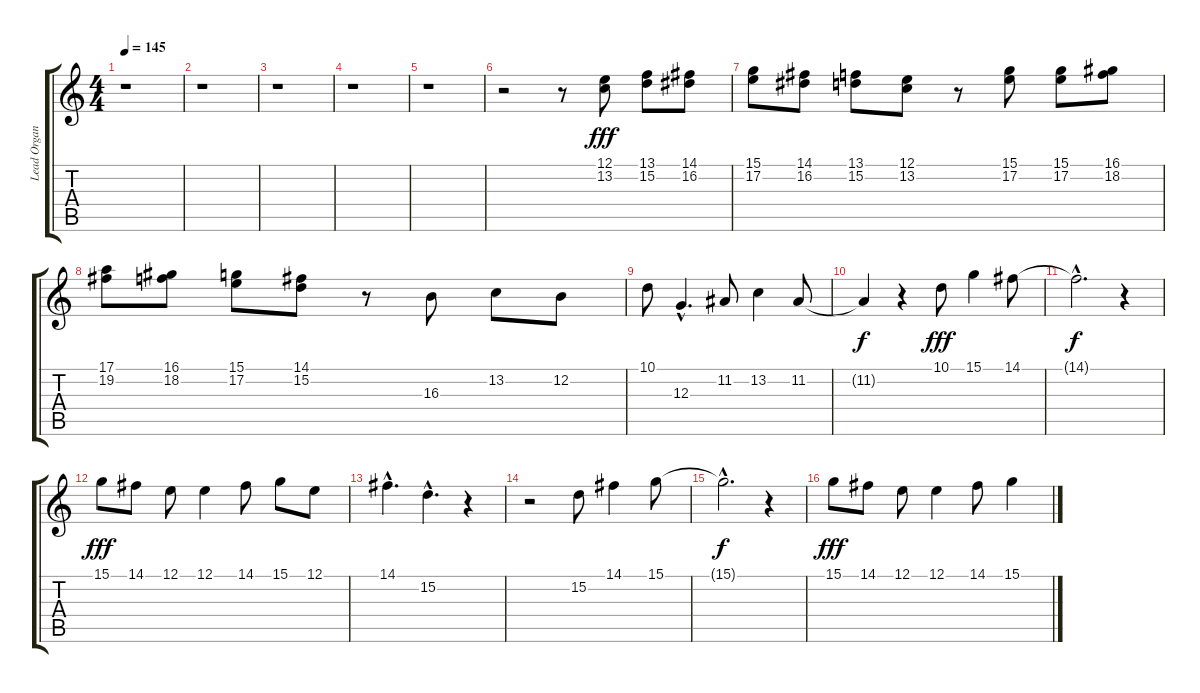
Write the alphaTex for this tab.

\track ("Lead Organ 3" "Lead Organ") {instrument rockorgan}
\staff {score tabs}
\tuning (E4 B3 G3 D3 A2 E2) {hide}
\ts (4 4)
\tempo 145
\clef g2
\ks c
r.1{dy fff} |
r.1 |
r.1 |
r.1 |
r.1 |
r.2 r.8 (12.1 13.2).8 (13.1 15.2).8 (14.1 16.2).8 |
(15.1 17.2).8 (14.1 16.2).8 (13.1 15.2).8 (12.1 13.2).8 r.8 (15.1 17.2).8 (15.1 17.2).8 (16.1 18.2).8 |
(17.1 19.2).8 (16.1 18.2).8 (15.1 17.2).8 (14.1 15.2).8 r.8 16.3.8 13.2.8 12.2.8 |
10.1.8 12.3{hac}.4{d} 11.2.8 13.2.4 11.2.8 |
11.2{t}.4{dy f} r.4 10.1.8{dy fff} 15.1.4 14.1.8 |
14.1{hac t}.2{d dy f} r.4 |
15.1.8{dy fff} 14.1.8 12.1.8 12.1.4 14.1.8 15.1.8 12.1.8 |
14.1{hac}.4{d} 15.2{hac}.4{d} r.4 |
r.2 15.2.8 14.1.4 15.1.8 |
15.1{hac t}.2{d dy f} r.4 |
15.1.8{dy fff} 14.1.8 12.1.8 12.1.4 14.1.8 15.1.4
